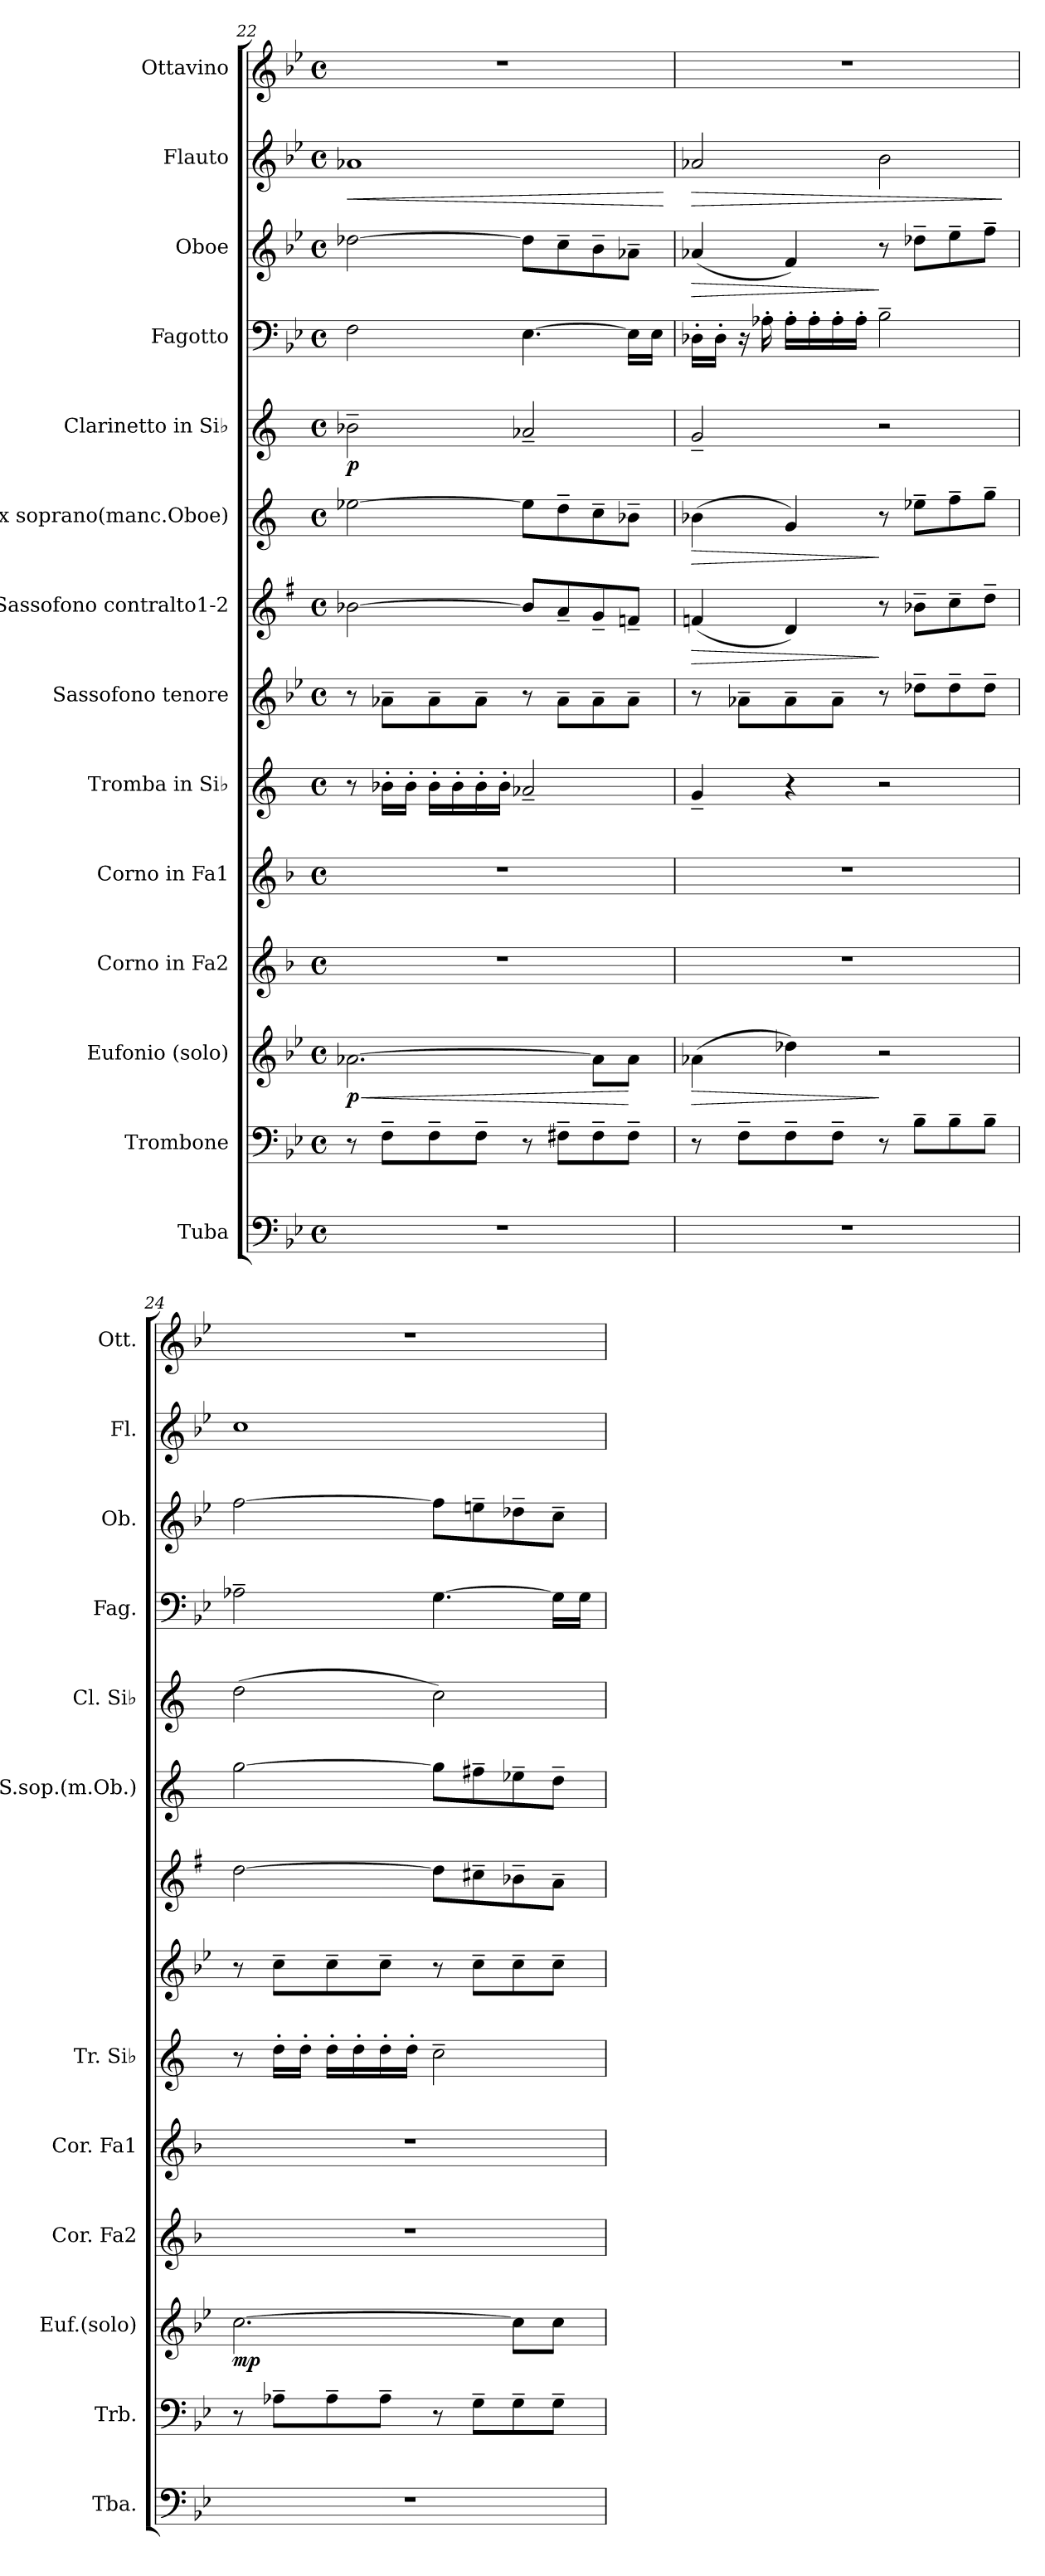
**kern	**kern	**kern	**dynam	**kern	**kern	**kern	**kern	**kern	**dynam	**kern	**dynam	**kern	**dynam	**kern	**kern	**dynam	**kern	**dynam	**kern
*part14	*part13	*part12	*part12	*part11	*part10	*part9	*part8	*part7	*part7	*part6	*part6	*part5	*part5	*part4	*part3	*part3	*part2	*part2	*part1
*staff14	*staff13	*staff12	*staff12	*staff11	*staff10	*staff9	*staff8	*staff7	*staff7	*staff6	*staff6	*staff5	*staff5	*staff4	*staff3	*staff3	*staff2	*staff2	*staff1
*I"Tuba	*I"Trombone	*I"Eufonio (solo)	*	*I"Corno in Fa2	*I"Corno in Fa1	*I"Tromba in Si♭	*I"Sassofono tenore	*I"Sassofono contralto1-2	*	*I"Sax soprano(manc.Oboe)	*	*I"Clarinetto in Si♭	*	*I"Fagotto	*I"Oboe	*	*I"Flauto	*	*I"Ottavino
*I'Tba.	*I'Trb.	*I'Euf.(solo)	*	*I'Cor. Fa2	*I'Cor. Fa1	*I'Tr. Si♭	*	*	*	*I'S.sop.(m.Ob.)	*	*I'Cl. Si♭	*	*I'Fag.	*I'Ob.	*	*I'Fl.	*	*I'Ott.
!!LO:PB:g=z
*clefF4	*clefF4	*clefG2	*	*clefG2	*clefG2	*clefG2	*clefG2	*clefG2	*	*clefG2	*	*clefG2	*	*clefF4	*clefG2	*	*clefG2	*	*clefG2
*	*	*ITrd8c14	*	*ITrd4c7	*ITrd4c7	*ITrd1c2	*ITrd8c14	*ITrd5c9	*	*ITrd1c2	*	*ITrd1c2	*	*	*	*	*	*	*ITrd-7c-12
*k[b-e-]	*k[b-e-]	*k[b-e-]	*	*k[b-e-]	*k[b-e-]	*k[b-e-]	*k[b-e-]	*k[b-e-]	*	*k[b-e-]	*	*k[b-e-]	*	*k[b-e-]	*k[b-e-]	*	*k[b-e-]	*	*k[b-e-]
*M4/4	*M4/4	*M4/4	*	*M4/4	*M4/4	*M4/4	*M4/4	*M4/4	*	*M4/4	*	*M4/4	*	*M4/4	*M4/4	*	*M4/4	*	*M4/4
*met(c)	*met(c)	*met(c)	*	*met(c)	*met(c)	*met(c)	*met(c)	*met(c)	*	*met(c)	*	*met(c)	*	*met(c)	*met(c)	*	*met(c)	*	*met(c)
=22	=22	=22	=22	=22	=22	=22	=22	=22	=22	=22	=22	=22	=22	=22	=22	=22	=22	=22	=22
!	!	!	!LO:HP:b	!	!	!	!	!	!	!	!	!	!	!	!	!	!	!LO:HP:b	!
!	!	!	!LO:DY:n=1:b	!	!	!	!	!	!	!	!	!	!LO:DY:b	!	!	!	!	!	!
1r	8r	[2.A-X\	< p	1r	1r	8r	8r	[2d-X\	.	[2dd-X\	.	2a-X~\	p	2F\	[2dd-X\	.	1a-X	<	1r
.	8F~\L	.	.	.	.	16a-X'\LL	8A-X~\L	.	.	.	.	.	.	.	.	.	.	.	.
.	.	.	.	.	.	16a-'\JJ	.	.	.	.	.	.	.	.	.	.	.	.	.
.	8F~\	.	.	.	.	16a-'\LL	8A-~\	.	.	.	.	.	.	.	.	.	.	.	.
.	.	.	.	.	.	16a-'\	.	.	.	.	.	.	.	.	.	.	.	.	.
.	8F~\J	.	.	.	.	16a-'\	8A-~\J	.	.	.	.	.	.	.	.	.	.	.	.
.	.	.	.	.	.	16a-'\JJ	.	.	.	.	.	.	.	.	.	.	.	.	.
.	8r	.	.	.	.	2g-X~/	8r	8d-/L]	.	8dd-\L]	.	2g-X~/	.	[4.E-\	8dd-\L]	.	.	.	.
.	8F#X~\L	.	.	.	.	.	8A-~\L	8c~/	.	8cc~\	.	.	.	.	8cc~\	.	.	.	.
.	8F#~\	8A-\L]	.	.	.	.	8A-~\	8B-~/	.	8b-~\	.	.	.	.	8b-~\	.	.	.	.
.	8F#~\J	8A-\J	[	.	.	.	8A-~\J	8A-X~/J	.	8a-X~\J	.	.	.	16E-\LL]	8a-X~\J	.	.	.	.
.	.	.	.	.	.	.	.	.	.	.	.	.	.	16E-\JJ	.	.	.	.	.
.	.	.	.	.	.	.	.	.	.	.	.	.	.	.	.	.	.	[	.
=23	=23	=23	=23	=23	=23	=23	=23	=23	=23	=23	=23	=23	=23	=23	=23	=23	=23	=23	=23
!	!	!	!LO:HP:b	!	!	!	!	!	!LO:HP:b	!	!LO:HP:b	!	!	!	!	!LO:HP:b	!	!LO:HP:b	!
1r	8r	(>4A-X\	>	1r	1r	4f~/	8r	(<4A-X/	>	(>4a-X\	>	2f~/	.	16D-X'\LL	(<4a-X/	>	2a-X/	>	1r
.	.	.	.	.	.	.	.	.	.	.	.	.	.	16D-'\JJ	.	.	.	.	.
.	8F~\L	.	.	.	.	.	8A-X~\L	.	.	.	.	.	.	16r	.	.	.	.	.
.	.	.	.	.	.	.	.	.	.	.	.	.	.	16A-X'\	.	.	.	.	.
.	8F~\	4d-X\)	.	.	.	4r	8A-~\	4F/)	.	4f/)	.	.	.	16A-'\LL	4f/)	.	.	.	.
.	.	.	.	.	.	.	.	.	.	.	.	.	.	16A-'\	.	.	.	.	.
.	8F~\J	.	.	.	.	.	8A-~\J	.	.	.	.	.	.	16A-'\	.	.	.	.	.
.	.	.	.	.	.	.	.	.	.	.	.	.	.	16A-'\JJ	.	.	.	.	.
.	8r	2r	]	.	.	2r	8r	8r	]	8r	]	2r	.	2B-~\	8r	]	2b-\	.	.
.	8B-~\L	.	.	.	.	.	8d-X~\L	8d-X~\L	.	8dd-X~\L	.	.	.	.	8dd-X~\L	.	.	.	.
.	8B-~\	.	.	.	.	.	8d-~\	8e-~\	.	8ee-~\	.	.	.	.	8ee-~\	.	.	.	.
.	8B-~\J	.	.	.	.	.	8d-~\J	8f~\J	.	8ff~\J	.	.	.	.	8ff~\J	.	.	.	.
.	.	.	.	.	.	.	.	.	.	.	.	.	.	.	.	.	.	]	.
=24	=24	=24	=24	=24	=24	=24	=24	=24	=24	=24	=24	=24	=24	=24	=24	=24	=24	=24	=24
!	!	!	!LO:DY:b	!	!	!	!	!	!	!	!	!	!	!	!	!	!	!	!
1r	8r	[2.c\	mp	1r	1r	8r	8r	[2f\	.	[2ff\	.	(>2cc\	.	2A-X~\	[2ff\	.	1cc	.	1r
.	8A-X~\L	.	.	.	.	16cc'\LL	8c~\L	.	.	.	.	.	.	.	.	.	.	.	.
.	.	.	.	.	.	16cc'\JJ	.	.	.	.	.	.	.	.	.	.	.	.	.
.	8A-~\	.	.	.	.	16cc'\LL	8c~\	.	.	.	.	.	.	.	.	.	.	.	.
.	.	.	.	.	.	16cc'\	.	.	.	.	.	.	.	.	.	.	.	.	.
.	8A-~\J	.	.	.	.	16cc'\	8c~\J	.	.	.	.	.	.	.	.	.	.	.	.
.	.	.	.	.	.	16cc'\JJ	.	.	.	.	.	.	.	.	.	.	.	.	.
.	8r	.	.	.	.	2b-~\	8r	8f\L]	.	8ff\L]	.	2b-\)	.	[4.G\	8ff\L]	.	.	.	.
.	8G~\L	.	.	.	.	.	8c~\L	8en~\	.	8een~\	.	.	.	.	8een~\	.	.	.	.
.	8G~\	8c\L]	.	.	.	.	8c~\	8d-X~\	.	8dd-X~\	.	.	.	.	8dd-X~\	.	.	.	.
.	8G~\J	8c\J	.	.	.	.	8c~\J	8c~\J	.	8cc~\J	.	.	.	16G\LL]	8cc~\J	.	.	.	.
.	.	.	.	.	.	.	.	.	.	.	.	.	.	16G\JJ	.	.	.	.	.
=	=	=	=	=	=	=	=	=	=	=	=	=	=	=	=	=	=	=	=
*-	*-	*-	*-	*-	*-	*-	*-	*-	*-	*-	*-	*-	*-	*-	*-	*-	*-	*-	*-
